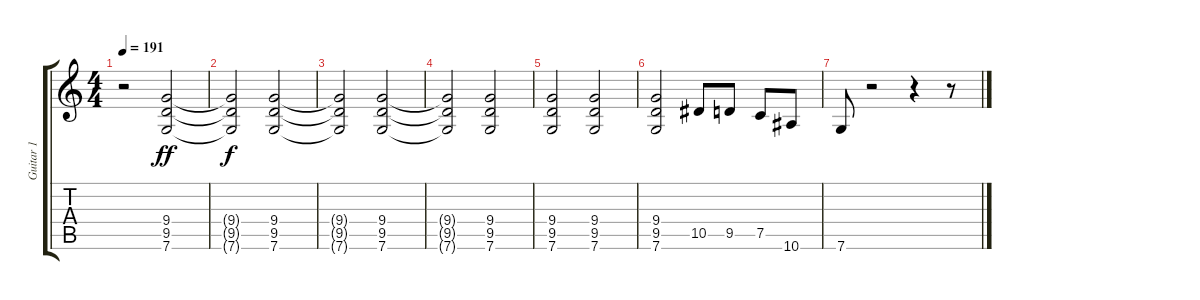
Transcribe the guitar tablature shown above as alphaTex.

\track ("Guitar 1" "Guitar 1") {instrument distortionguitar}
\staff {score tabs}
\tuning (C4 G3 Eb3 Bb2 F2 C2) {hide}
\ts (4 4)
\tempo 191
\clef g2
\ks c
r.2{dy f} (9.4 9.5 7.6).2{dy ff} |
(9.4{t} 9.5{t} 7.6{t}).2{dy f} (9.4 9.5 7.6).2 |
(9.4{t} 9.5{t} 7.6{t}).2 (9.4 9.5 7.6).2 |
(9.4{t} 9.5{t} 7.6{t}).2{volume 13} (9.4 9.5 7.6).2 |
(9.4 9.5 7.6).2 (9.4 9.5 7.6).2 |
(9.4 9.5 7.6).2{volume 12} 10.5.8 9.5.8 7.5.8 10.6.8 |
7.6.8 r.2 r.4 r.8
